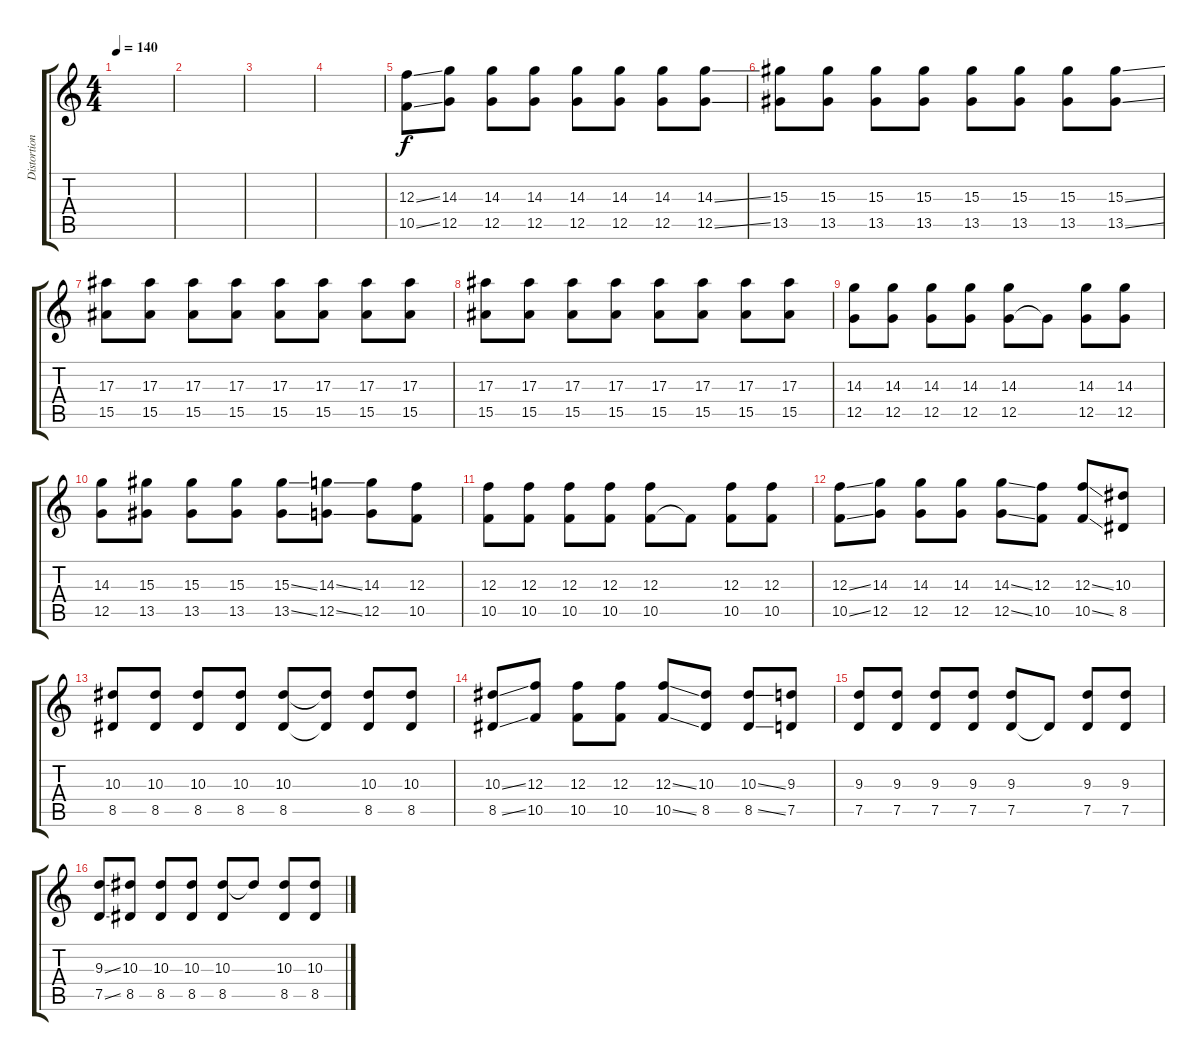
\track ("Distortion" "Distortion") {instrument distortionguitar}
\staff {score tabs}
\tuning (D4 A3 F3 C3 G2 C2) {hide}
\ts (4 4)
\tempo 140
\clef g2
\ks c
|
|
|
|
(12.3{ss} 10.5{ss}).8 (14.3 12.5).8 (14.3 12.5).8 (14.3 12.5).8 (14.3 12.5).8 (14.3 12.5).8 (14.3 12.5).8 (14.3{ss} 12.5{ss}).8 |
(15.3 13.5).8 (15.3 13.5).8 (15.3 13.5).8 (15.3 13.5).8 (15.3 13.5).8 (15.3 13.5).8 (15.3 13.5).8 (15.3{ss} 13.5{ss}).8 |
(17.3 15.5).8 (17.3 15.5).8 (17.3 15.5).8 (17.3 15.5).8 (17.3 15.5).8 (17.3 15.5).8 (17.3 15.5).8 (17.3 15.5).8 |
(17.3 15.5).8 (17.3 15.5).8 (17.3 15.5).8 (17.3 15.5).8 (17.3 15.5).8 (17.3 15.5).8 (17.3 15.5).8 (17.3 15.5).8 |
(14.3 12.5).8 (14.3 12.5).8 (14.3 12.5).8 (14.3 12.5).8 (14.3 12.5).8 12.5{t}.8 (14.3 12.5).8 (14.3 12.5).8 |
(14.3 12.5).8 (15.3 13.5).8 (15.3 13.5).8 (15.3 13.5).8 (15.3{ss} 13.5{ss}).8 (14.3{ss} 12.5{ss}).8 (14.3 12.5).8 (12.3 10.5).8 |
(12.3 10.5).8 (12.3 10.5).8 (12.3 10.5).8 (12.3 10.5).8 (12.3 10.5).8 10.5{t}.8 (12.3 10.5).8 (12.3 10.5).8 |
(12.3{ss} 10.5{ss}).8 (14.3 12.5).8 (14.3 12.5).8 (14.3 12.5).8 (14.3{ss} 12.5{ss}).8 (12.3 10.5).8 (12.3{ss} 10.5{ss}).8 (10.3 8.5).8 |
(10.3 8.5).8 (10.3 8.5).8 (10.3 8.5).8 (10.3 8.5).8 (10.3 8.5).8 (10.3{t} 8.5{t}).8 (10.3 8.5).8 (10.3 8.5).8 |
(10.3{ss} 8.5{ss}).8 (12.3 10.5).8 (12.3 10.5).8 (12.3 10.5).8 (12.3{ss} 10.5{ss}).8 (10.3 8.5).8 (10.3{ss} 8.5{ss}).8 (9.3 7.5).8 |
(9.3 7.5).8 (9.3 7.5).8 (9.3 7.5).8 (9.3 7.5).8 (9.3 7.5).8 7.5{t}.8 (9.3 7.5).8 (9.3 7.5).8 |
(9.3{ss} 7.5{ss}).8 (10.3 8.5).8 (10.3 8.5).8 (10.3 8.5).8 (10.3 8.5).8 10.3{t}.8 (10.3 8.5).8 (10.3 8.5).8
